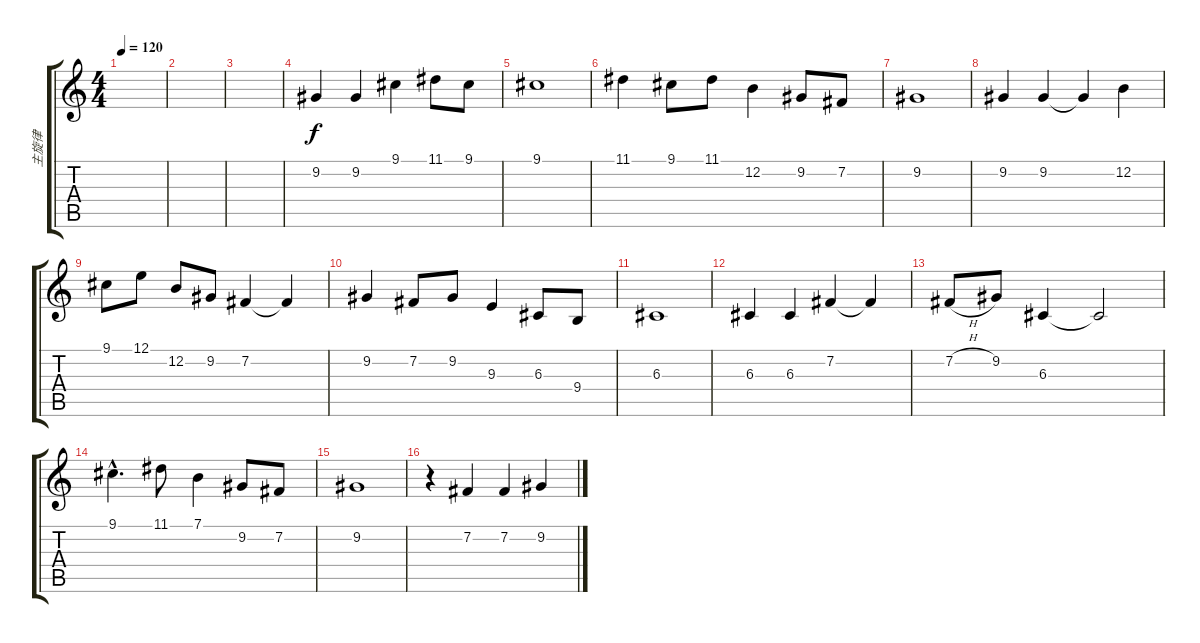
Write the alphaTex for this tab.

\track ("主旋律" "主旋律") {instrument pad3polysynth}
\staff {score tabs}
\tuning (E4 B3 G3 D3 A2 E2) {hide}
\ts (4 4)
\tempo 120
\clef g2
\ks c
|
|
|
9.2.4 9.2.4 9.1.4 11.1.8 9.1.8 |
9.1.1 |
11.1.4 9.1.8 11.1.8 12.2.4 9.2.8 7.2.8 |
9.2.1 |
9.2.4 9.2.4 9.2{t}.4 12.2.4 |
9.1.8 12.1.8 12.2.8 9.2.8 7.2.4 7.2{t}.4 |
9.2.4 7.2.8 9.2.8 9.3.4 6.3.8 9.4.8 |
6.3.1 |
6.3.4 6.3.4 7.2.4 7.2{t}.4 |
7.2{h}.8 9.2.8 6.3.4 6.3{t}.2 |
9.1{hac}.4{d} 11.1.8 7.1.4 9.2.8 7.2.8 |
9.2.1 |
r.4 7.2.4 7.2.4 9.2.4
